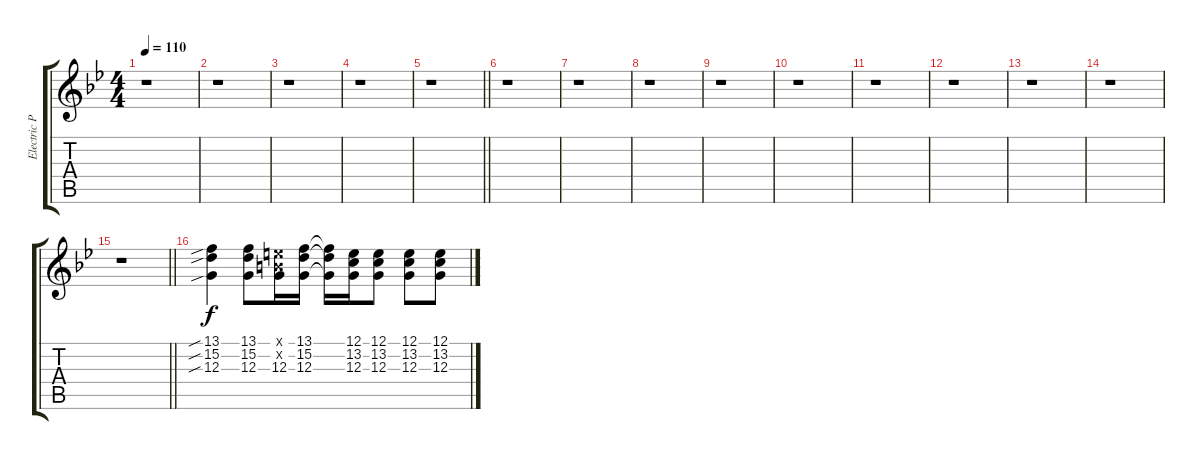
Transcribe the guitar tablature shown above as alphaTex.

\track ("Electric Piano (arranged for guitar)" "Electric P") {instrument electricgrandpiano}
\staff {score tabs}
\tuning (E4 B3 G3 D3 A2 E2) {hide}
\ts (4 4)
\tempo 110
\clef g2
\ks bb
r.1{dy f} |
r.1 |
r.1 |
r.1 |
\barLineRight lightlight
r.1 |
r.1 |
r.1 |
r.1 |
r.1 |
r.1 |
r.1 |
r.1 |
r.1 |
r.1 |
\barLineRight lightlight
r.1 |
(13.1{sib} 15.2{sib} 12.3{sib}).4 (13.1 15.2 12.3).8 (12.1{x} 12.2{x} 12.3).16 (13.1 15.2 12.3).16 (13.1{t} 15.2{t} 12.3{t}).16 (12.1 13.2 12.3).16 (12.1 13.2 12.3).8 (12.1 13.2 12.3).8 (12.1 13.2 12.3).8
